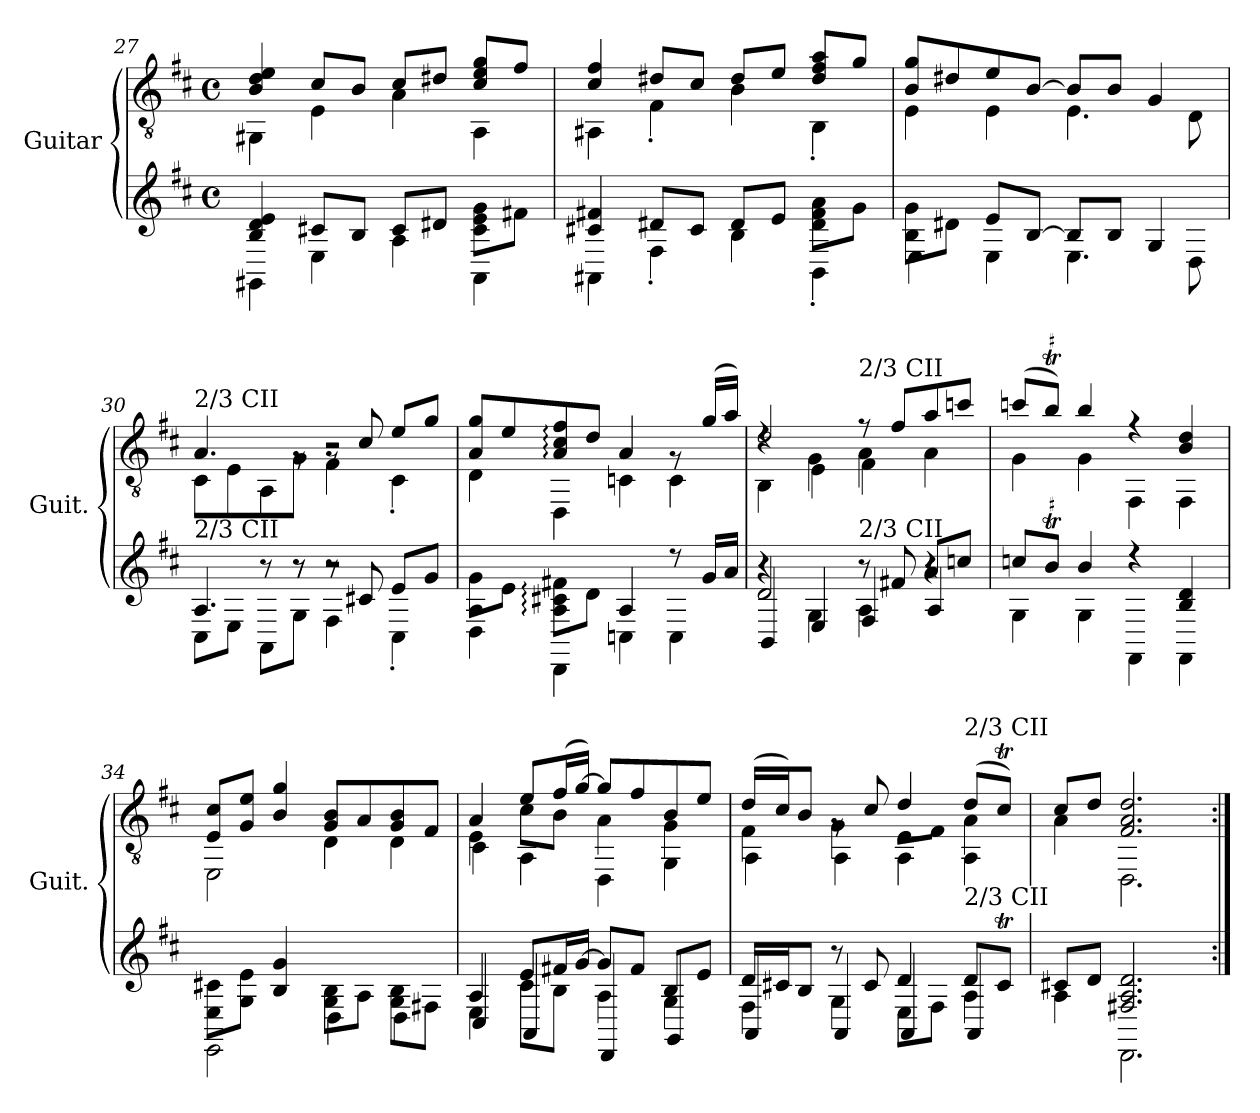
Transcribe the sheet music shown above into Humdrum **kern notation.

**kern	**kern
*part1	*part1
*staff2	*staff1
*I"Guitar	*
*I'Guit.	*
*	*clefGv2
*k[f#c#]	*k[f#c#]
*M4/4	*M4/4
*met(c)	*met(c)
=27	=27
*^	*^
4B 4d 4e	4GG#X	4B/ 4d/ 4e/	4GG#X\
8c#XL	4E	8c#/L	4E\
8BJ	.	8B/J	.
8c#L	4A	8c#/L	4A\
8d#XJ	.	8d#X/J	.
8c#\ 8e\ 8g\L	4AA	8c#/ 8e/ 8g/L	4AA\
8f#XJ	.	8f#/J	.
=28	=28	=28	=28
4c#X 4f#X	4AA#X	4c#/ 4f#/	4AA#X\
8d#XL	4F#'	8d#X/L	4F#'\
8c#J	.	8c#/J	.
8d#L	4B	8d#/L	4B\
8eJ	.	8e/J	.
8d#\ 8f#\ 8a\L	4BB'	8d#/ 8f#/ 8a/L	4BB'\
8gJ	.	8g/J	.
=29	=29	=29	=29
8B\ 8g\L	4E	8B/ 8g/L	4E\
8d#XJ	.	8d#X/	.
8eL	4E	8e/	4E\
[8BJ	.	[8B/J	.
8BL]	4.E	8B/L]	4.E\
8BJ	.	8B/J	.
4G	.	4G/	.
.	8D	.	8D\
!!LO:LB:g=z
=30	=30	=30	=30
*	*^	*	*^
!	!	!	!LO:TX:a:t=2/3 CII	!	!
!LO:TX:a:t=2/3 CII	!	!	!	!	!
4.A	8C#L	4ryy	4.A/	8C#\L	4ryy
.	8EJ	.	.	8E\	.
.	8AAL	8r	.	8AA\	8ryy
8r	8GJ	8r	8rG	8G\J	8ryy
8r	4F#	2r	8rG	4F#\	2r
8c#X	.	.	8c#/	.	.
8eL	4C#'	.	8e/L	4C#'\	.
8gJ	.	.	8g/J	.	.
*	*v	*v	*	*	*
*	*	*	*v	*v
=31	=31	=31	=31
8A\ 8g\L	4D	8A/ 8g/L	4D\
8eJ	.	8e/	.
8A:\ 8c#X:\ 8f#X:\L	4DD	8A/: 8c#/: 8f#/:	4DD\
8dJ	.	8d/J	.
4A	4Cn	4A/	4Cn\
8r	4C	8rG	4C\
16gLL	.	(>16g/LL	.
16aJJ	.	16a/JJ)	.
=32	=32	=32	=32
*	*^	*	*^
2d	4r	4BB	2d/	4rd	4BB\
.	4G	4E	.	4G\	4E\
!	!	!	!LO:TX:a:t=2/3 CII	!	!
!LO:TX:a:t=2/3 CII	!	!	!	!	!
8r	4A	4F#	8rf	4A\	4F#\
8f#X	.	.	8f#/L	.	.
8aL	4r	4A	8a/	4rCyy	4A\
8ccJ	.	.	8ccn/J	.	.
*	*v	*v	*	*	*
*	*	*	*v	*v
=33	=33	=33	=33
8ccL	4G	(>8ccn/L	4G\
8bTJ	.	8bT/J)	.
4b	4G	4b/	4G\
4r	4FF#	4r	4FF#\
4B 4d	4FF#	4B/ 4d/	4FF#\
!!LO:LB:g=z	!!
=34	=34	=34	=34
8E\ 8c#X\L	2EE	8E/ 8c#/L	2EE\
8G\ 8e\J	.	8G/ 8e/J	.
4B 4g	.	4B/ 4g/	.
8G\ 8B\L	4D	8G/ 8B/L	4D\
8AJ	.	8A/	.
8G\ 8B\L	4D	8G/ 8B/	4D\
8F#XJ	.	8F#/J	.
=35	=35	=35	=35
*	*^	*	*^
4A:	4E	4C#	4A:/	4E\	4C#\
8eL	8c#L	4AA	8e/L	8c#\L	4AA\
16f#XL	8BJ	.	(>16f#/L	8B\J	.
[16gJJ	.	.	[16g/JJ)	.	.
8gL]	4A	4DD	8g/L]	4A\	4DD\
8f#J	.	.	8f#/	.	.
8BL	4G	4GG	8B/	4G\	4GG\
8eJ	.	.	8e/J	.	.
=36	=36	=36	=36	=36	=36
16dLL	4F#	4AA	(>16d/LL	4F#\	4AA\
16c#XJ	.	.	16c#/J)	.	.
8BJ	.	.	8B/J	.	.
8r	4G	4AA	8rG	4G\	4AA\
8c#	.	.	8c#/	.	.
4d	8EL	4AA	4d/	8E\L	4AA\
.	8F#J	.	.	8F#\J	.
!	!	!	!LO:TX:a:t=2/3 CII	!	!
!LO:TX:a:t=2/3 CII	!	!	!	!	!
8dL	4A	4AA	(>8d/L	4A\	4AA\
8c#tJ	.	.	8c#t/J)	.	.
*	*v	*v	*	*	*
*	*	*	*v	*v
=37	=37	=37	=37
8c#XL	4A	8c#/L	4A\
8dJ	.	8d/J	.
2.F#X 2.A 2.d	2.DD	2.F#/ 2.A/ 2.d/	2.DD\
*v	*v	*	*
*	*v	*v
=:|!	=:|!
*-	*-
